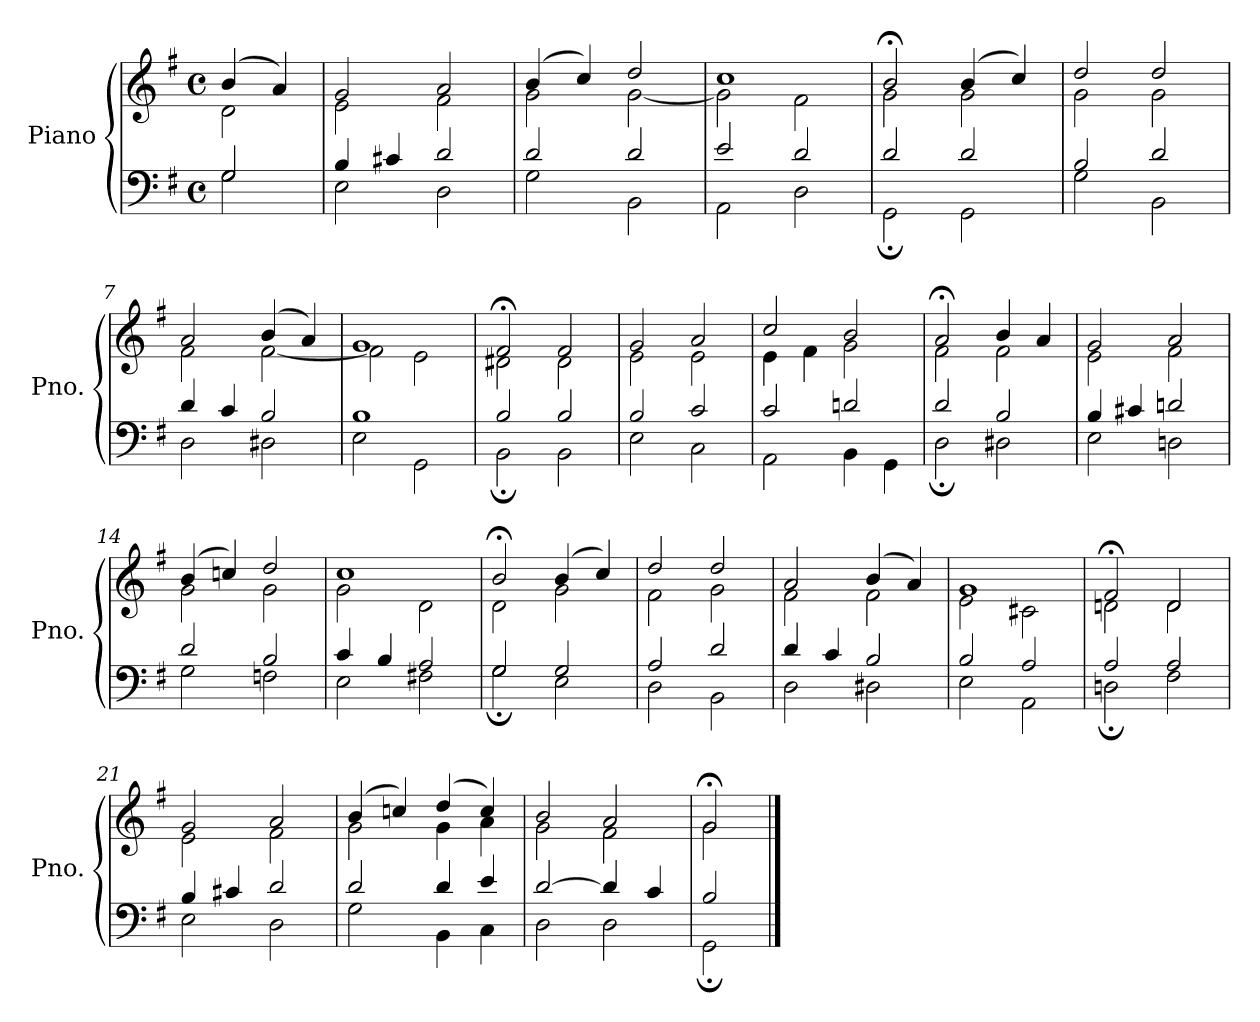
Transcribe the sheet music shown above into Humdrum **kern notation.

**kern	**kern
*part1	*part1
*staff2	*staff1
*I"Piano	*
*I'Pno.	*
*clefF4	*clefG2
*k[f#]	*k[f#]
*M4/4	*M4/4
*met(c)	*met(c)
=1	=1
*^	*^
2G/	2G\	(4b/	2d\
.	.	4a/)	.
=2	=2	=2	=2
4B/	2E\	2g/	2e\
4c#X/	.	.	.
2d/	2D\	2a/	2f#\
=3	=3	=3	=3
2d/	2G\	(4b/	2g\
.	.	4cc/)	.
2d/	2BB\	2dd/	[2g\
=4	=4	=4	=4
2e/	2AA\	1cc	2g\]
2d/	2D\	.	2f#\
=5	=5	=5	=5
2d/	2GG;\	2b;</	2g\
2d/	2GG\	(4b/	2g\
.	.	4cc/)	.
=6	=6	=6	=6
2B/	2G\	2dd/	2g\
2d/	2BB\	2dd/	2g\
=7	=7	=7	=7
4d/	2D\	2a/	2f#\
4c/	.	.	.
2B/	2D#X\	(4b/	[2f#\
.	.	4a/)	.
=8	=8	=8	=8
1B	2E\	1g	2f#\]
.	2GG\	.	2e\
!!LO:LB:g=z	!!
=9	=9	=9	=9
2B/	2BB;\	2f#;</	2d#X\
2B/	2BB\	2f#/	2d#\
=10	=10	=10	=10
2B/	2E\	2g/	2e\
2c/	2C\	2a/	2e\
=11	=11	=11	=11
2c/	2AA\	2cc/	4e\
.	.	.	4f#\
2dn/	4BB\	2b/	2g\
.	4GG\	.	.
=12	=12	=12	=12
2d/	2D;\	2a;</	2f#\
2B/	2D#X\	4b/	2f#\
.	.	4a/	.
=13	=13	=13	=13
4B/	2E\	2g/	2e\
4c#X/	.	.	.
2dn/	2Dn\	2a/	2f#\
=14	=14	=14	=14
2d/	2G\	(4b/	2g\
.	.	4ccn/)	.
2B/	2Fn\	2dd/	2g\
=15	=15	=15	=15
4c/	2E\	1cc	2g\
4B/	.	.	.
2A/	2F#X\	.	2d\
=16	=16	=16	=16
2G/	2G;\	2b;</	2d\
2G/	2E\	(4b/	2g\
.	.	4cc/)	.
!!LO:LB:g=z	!!
=17	=17	=17	=17
2A/	2D\	2dd/	2f#\
2d/	2BB\	2dd/	2g\
=18	=18	=18	=18
4d/	2D\	2a/	2f#\
4c/	.	.	.
2B/	2D#X\	(4b/	2f#\
.	.	4a/)	.
=19	=19	=19	=19
2B/	2E\	1g	2e\
2A/	2AA\	.	2c#X\
=20	=20	=20	=20
2A/	2Dn;\	2f#;</	2dn\
2A/	2F#\	2d/	2d\
=21	=21	=21	=21
4B/	2E\	2g/	2e\
4c#X/	.	.	.
2d/	2D\	2a/	2f#\
=22	=22	=22	=22
2d/	2G\	(4b/	2g\
.	.	4ccn/)	.
4d/	4BB\	(4dd/	4g\
4e/	4C\	4cc/)	4a\
=23	=23	=23	=23
[2d/	2D\	2b/	2g\
4d/]	2D\	2a/	2f#\
4c/	.	.	.
=24	=24	=24	=24
2B/	2GG;\	2g;</	2g\
*v	*v	*	*
*	*v	*v
==	==
*-	*-
